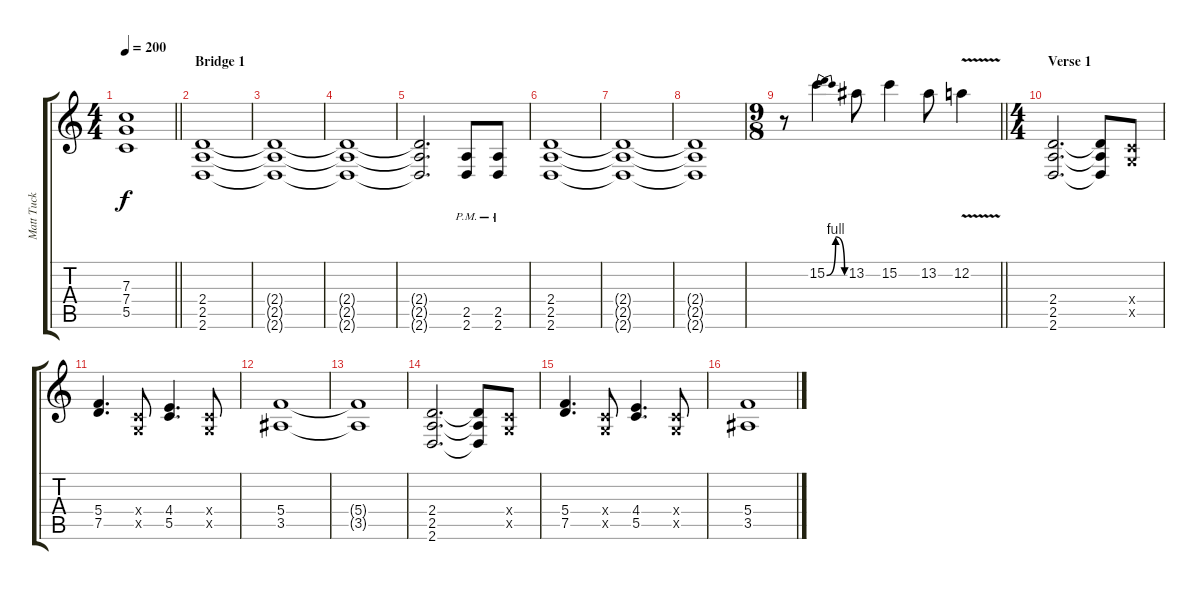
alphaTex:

\track ("Matt Tuck" "Matt Tuck") {instrument distortionguitar}
\staff {score tabs}
\tuning (D4 A3 F3 C3 G2 C2) {hide}
\ts (4 4)
\tempo 200
\clef g2
\barLineRight lightlight
\ks c
(7.3 7.4 5.5).1{dy f} |
\section ("" "Bridge 1")
(2.4 2.5 2.6).1 |
(2.4{t} 2.5{t} 2.6{t}).1 |
(2.4{t} 2.5{t} 2.6{t}).1 |
(2.4{t} 2.5{t} 2.6{t}).2{d} (2.5{pm} 2.6{pm}).8 (2.5{pm} 2.6{pm}).8 |
(2.4 2.5 2.6).1 |
(2.4{t} 2.5{t} 2.6{t}).1 |
(2.4{t} 2.5{t} 2.6{t}).1 |
\ts (9 8)
\barLineRight lightlight
r.8 15.2{be (bendrelease 0 0 20 4 40 4 60 0)}.4 13.2.8 15.2.4 13.2.8 12.2{v}.4 |
\ts (4 4)
\section ("" "Verse 1")
(2.4 2.5 2.6).2{d} (2.4{t} 2.5{t} 2.6{t}).8 (0.4{x} 0.5{x}).8 |
(5.4 7.5).4{d} (0.4{x} 0.5{x}).8 (4.4 5.5).4{d} (0.4{x} 0.5{x}).8 |
(5.4 3.5).1 |
(5.4{t} 3.5{t}).1 |
(2.4 2.5 2.6).2{d} (2.4{t} 2.5{t} 2.6{t}).8 (0.4{x} 0.5{x}).8 |
(5.4 7.5).4{d} (0.4{x} 0.5{x}).8 (4.4 5.5).4{d} (0.4{x} 0.5{x}).8 |
(5.4 3.5).1
